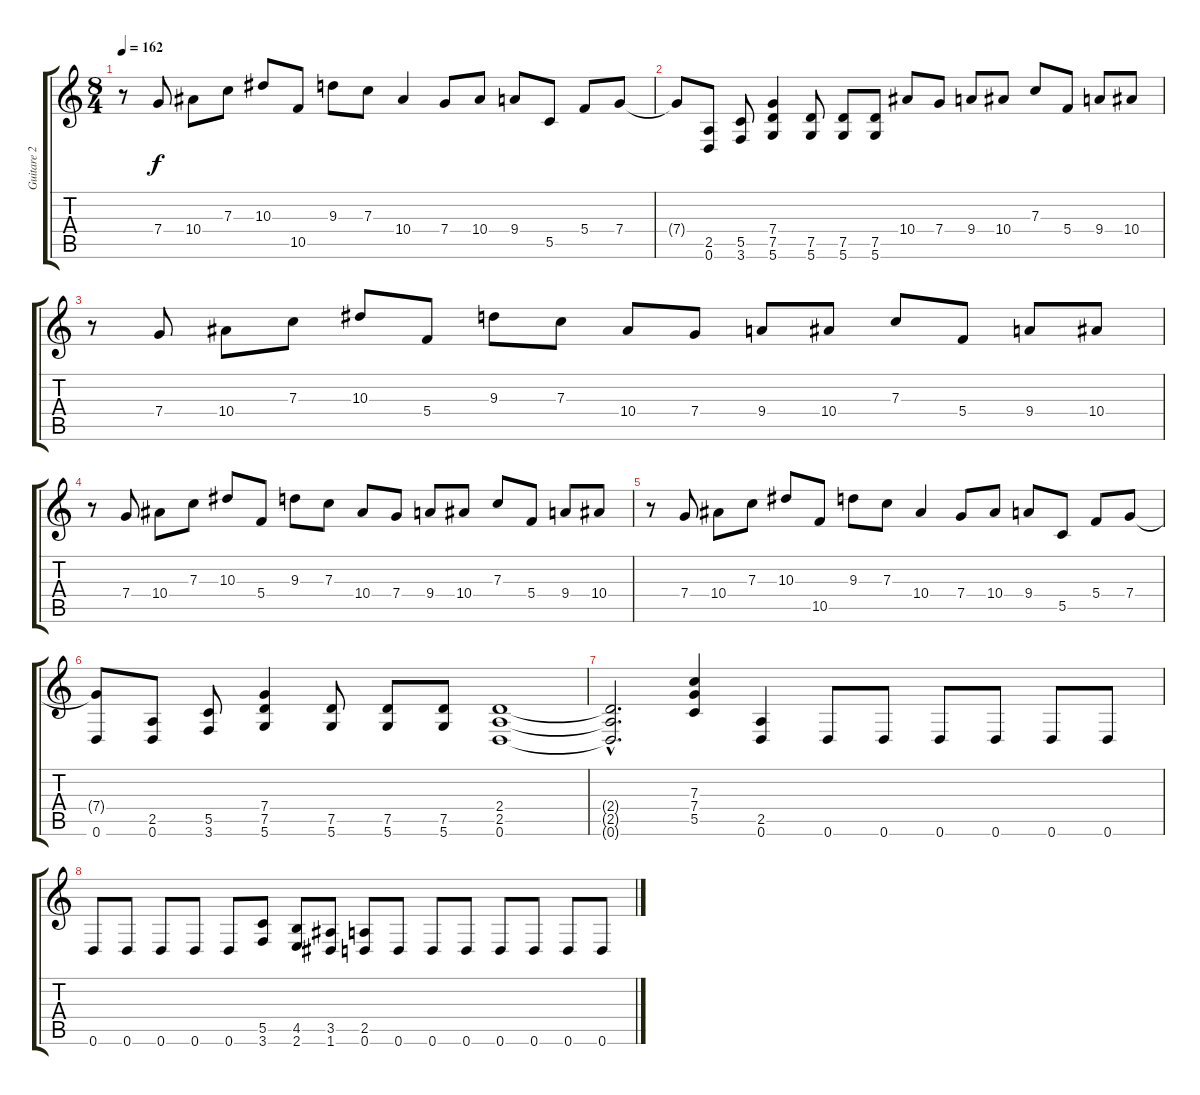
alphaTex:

\track ("Guitare 2 (melodie aigue)" "Guitare 2 ") {instrument distortionguitar}
\staff {score tabs}
\tuning (D4 A3 F3 C3 G2 D2) {hide}
\ts (8 4)
\tempo 162
\clef g2
\ks c
r.8{dy f} 7.4.8 10.4.8 7.3.8 10.3.8 10.5.8 9.3.8 7.3.8 10.4.4 7.4.8 10.4.8 9.4.8 5.5.8 5.4.8 7.4.8 |
7.4{t}.8 (2.5 0.6).8 (5.5 3.6).8 (7.4 7.5 5.6).4 (7.5 5.6).8 (7.5 5.6).8 (7.5 5.6).8 10.4.8 7.4.8 9.4.8 10.4.8 7.3.8 5.4.8 9.4.8 10.4.8 |
r.8 7.4.8 10.4.8 7.3.8 10.3.8 5.4.8 9.3.8 7.3.8 10.4.8 7.4.8 9.4.8 10.4.8 7.3.8 5.4.8 9.4.8 10.4.8 |
r.8 7.4.8 10.4.8 7.3.8 10.3.8 5.4.8 9.3.8 7.3.8 10.4.8 7.4.8 9.4.8 10.4.8 7.3.8 5.4.8 9.4.8 10.4.8 |
r.8 7.4.8 10.4.8 7.3.8 10.3.8 10.5.8 9.3.8 7.3.8 10.4.4 7.4.8 10.4.8 9.4.8 5.5.8 5.4.8 7.4.8 |
(7.4{t} 0.6).8 (2.5 0.6).8 (5.5 3.6).8 (7.4 7.5 5.6).4 (7.5 5.6).8 (7.5 5.6).8 (7.5 5.6).8 (2.4 2.5 0.6).1 |
(2.4{hac t} 2.5{hac t} 0.6{hac t}).2{d} (7.3 7.4 5.5).4 (2.5 0.6).4 0.6.8 0.6.8 0.6.8 0.6.8 0.6.8 0.6.8 |
0.6.8 0.6.8 0.6.8 0.6.8 0.6.8 (5.5 3.6).8 (4.5 2.6).8 (3.5 1.6).8 (2.5 0.6).8 0.6.8 0.6.8 0.6.8 0.6.8 0.6.8 0.6.8 0.6.8
